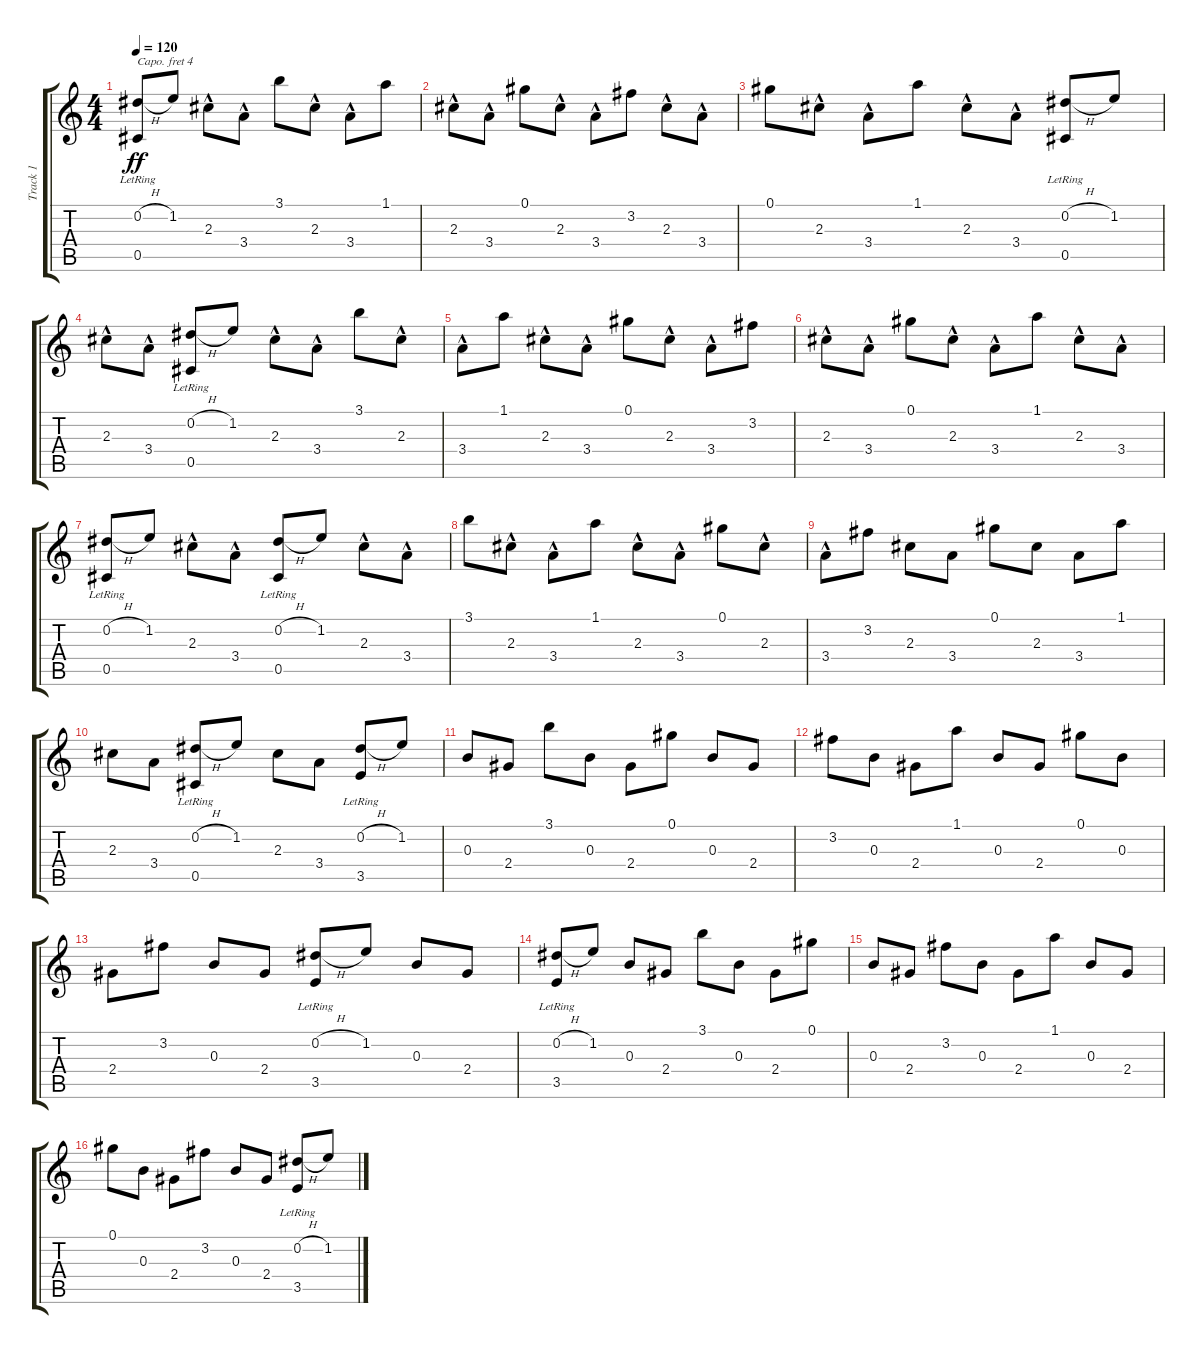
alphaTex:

\track ("Track 1" "Track 1") {instrument acousticguitarsteel}
\staff {score tabs}
\capo 4
\tuning (E4 B3 G3 D3 A2 E2) {hide}
\ts (4 4)
\tempo 120
\clef g2
\ks c
(0.2{h} 0.5{lr}).8{dy ff instrument acousticguitarsteel} 1.2.8 2.3{hac}.8 3.4{hac}.8 3.1.8 2.3{hac}.8 3.4{hac}.8 1.1.8 |
2.3{hac}.8 3.4{hac}.8 0.1.8 2.3{hac}.8 3.4{hac}.8 3.2.8 2.3{hac}.8 3.4{hac}.8 |
0.1.8 2.3{hac}.8 3.4{hac}.8 1.1.8 2.3{hac}.8 3.4{hac}.8 (0.2{h} 0.5{lr}).8 1.2.8 |
2.3{hac}.8 3.4{hac}.8 (0.2{h} 0.5{lr}).8 1.2.8 2.3{hac}.8 3.4{hac}.8 3.1.8 2.3{hac}.8 |
3.4{hac}.8 1.1.8 2.3{hac}.8 3.4{hac}.8 0.1.8 2.3{hac}.8 3.4{hac}.8 3.2.8 |
2.3{hac}.8 3.4{hac}.8 0.1.8 2.3{hac}.8 3.4{hac}.8 1.1.8 2.3{hac}.8 3.4{hac}.8 |
(0.2{h} 0.5{lr}).8 1.2.8 2.3{hac}.8 3.4{hac}.8 (0.2{h} 0.5{lr}).8 1.2.8 2.3{hac}.8 3.4{hac}.8 |
3.1.8 2.3{hac}.8 3.4{hac}.8 1.1.8 2.3{hac}.8 3.4{hac}.8 0.1.8 2.3{hac}.8 |
3.4{hac}.8 3.2.8 2.3.8 3.4.8 0.1.8 2.3.8 3.4.8 1.1.8 |
2.3.8 3.4.8 (0.2{h} 0.5{lr}).8 1.2.8 2.3.8 3.4.8 (0.2{h} 3.5{lr}).8 1.2.8 |
0.3.8 2.4.8 3.1.8 0.3.8 2.4.8 0.1.8 0.3.8 2.4.8 |
3.2.8 0.3.8 2.4.8 1.1.8 0.3.8 2.4.8 0.1.8 0.3.8 |
2.4.8 3.2.8 0.3.8 2.4.8 (0.2{h} 3.5{lr}).8 1.2.8 0.3.8 2.4.8 |
(0.2{h} 3.5{lr}).8 1.2.8 0.3.8 2.4.8 3.1.8 0.3.8 2.4.8 0.1.8 |
0.3.8 2.4.8 3.2.8 0.3.8 2.4.8 1.1.8 0.3.8 2.4.8 |
0.1.8 0.3.8 2.4.8 3.2.8 0.3.8 2.4.8 (0.2{h} 3.5{lr}).8 1.2.8
